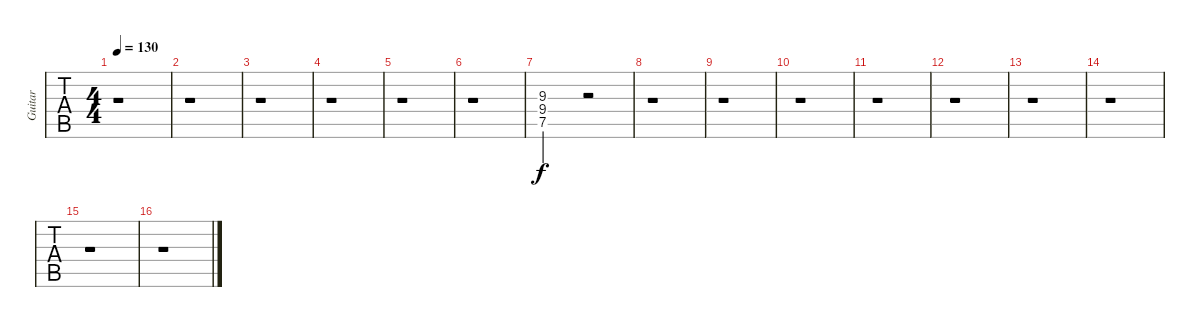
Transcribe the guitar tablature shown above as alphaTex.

\track ("Guitar" "Guitar") {instrument overdrivenguitar}
\staff {tabs}
\tuning (D4 A3 F3 C3 G2 C2) {hide}
\ts (4 4)
\tempo 130
\clef g2
\ks c
r.1{dy f instrument overdrivenguitar} |
r.1 |
r.1 |
r.1 |
r.1 |
r.1 |
(9.3 9.4 7.5).2 r.2 |
r.1 |
r.1 |
r.1 |
r.1 |
r.1 |
r.1 |
r.1 |
r.1 |
r.1
